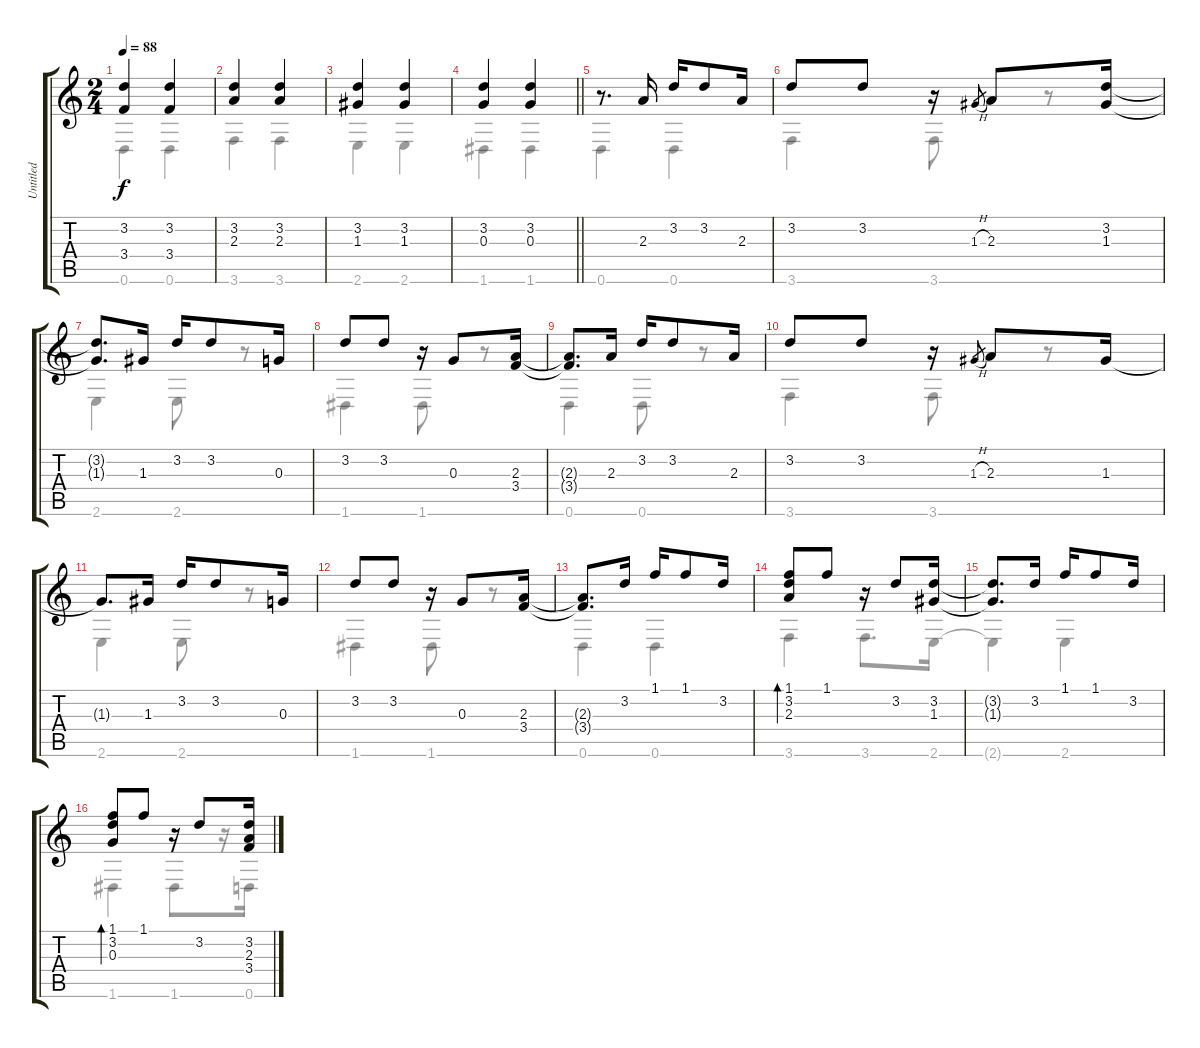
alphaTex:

\track ("Untitled" "Untitled") {instrument acousticguitarnylon}
\staff {score tabs}
\tuning (E4 B3 G3 D3 A2 D2) {hide}
\voice
\ts (2 4)
\tempo 88
\clef g2
\ks c
(3.2 3.4).4{dy f} (3.2 3.4).4 |
(3.2 2.3).4 (3.2 2.3).4 |
(3.2 1.3).4 (3.2 1.3).4 |
\barLineRight lightlight
(3.2 0.3).4 (3.2 0.3).4 |
r.8{d} 2.3.16 3.2.16 3.2.8 2.3.16 |
3.2.8 3.2.8 r.16 1.3{h}.8{gr} 2.3.8 (3.2 1.3).16 |
(3.2{t} 1.3{t}).8{d} 1.3.16 3.2.16 3.2.8 0.3.16 |
3.2.8 3.2.8 r.16 0.3.8 (2.3 3.4).16 |
(2.3{t} 3.4{t}).8{d} 2.3.16 3.2.16 3.2.8 2.3.16 |
3.2.8 3.2.8 r.16 1.3{h}.8{gr} 2.3.8 1.3.16 |
1.3{t}.8{d} 1.3.16 3.2.16 3.2.8 0.3.16 |
3.2.8 3.2.8 r.16 0.3.8 (2.3 3.4).16 |
(2.3{t} 3.4{t}).8{d} 3.2.16 1.1.16 1.1.8 3.2.16 |
(1.1 3.2 2.3).8{bd 30} 1.1.8 r.16 3.2.8 (3.2 1.3).16 |
(3.2{t} 1.3{t}).8{d} 3.2.16 1.1.16 1.1.8 3.2.16 |
(1.1 3.2 0.3).8{bd 30} 1.1.8 r.16 3.2.8 (3.2 2.3 3.4).16
\voice
\clef g2
\ottava regular
\simile none
\ks c
0.6.4{dy f} 0.6.4 |
3.6.4 3.6.4 |
2.6.4 2.6.4 |
\barLineRight lightlight
1.6.4 1.6.4 |
0.6.4 0.6.4 |
3.6.4 3.6.8 r.8 |
2.6.4 2.6.8 r.8 |
1.6.4 1.6.8 r.8 |
0.6.4 0.6.8 r.8 |
3.6.4 3.6.8 r.8 |
2.6.4 2.6.8 r.8 |
1.6.4 1.6.8 r.8 |
0.6.4 0.6.4 |
3.6.4 3.6.8{d} 2.6.16 |
2.6{t}.4 2.6.4 |
1.6.4 1.6.8 r.16 0.6.16
